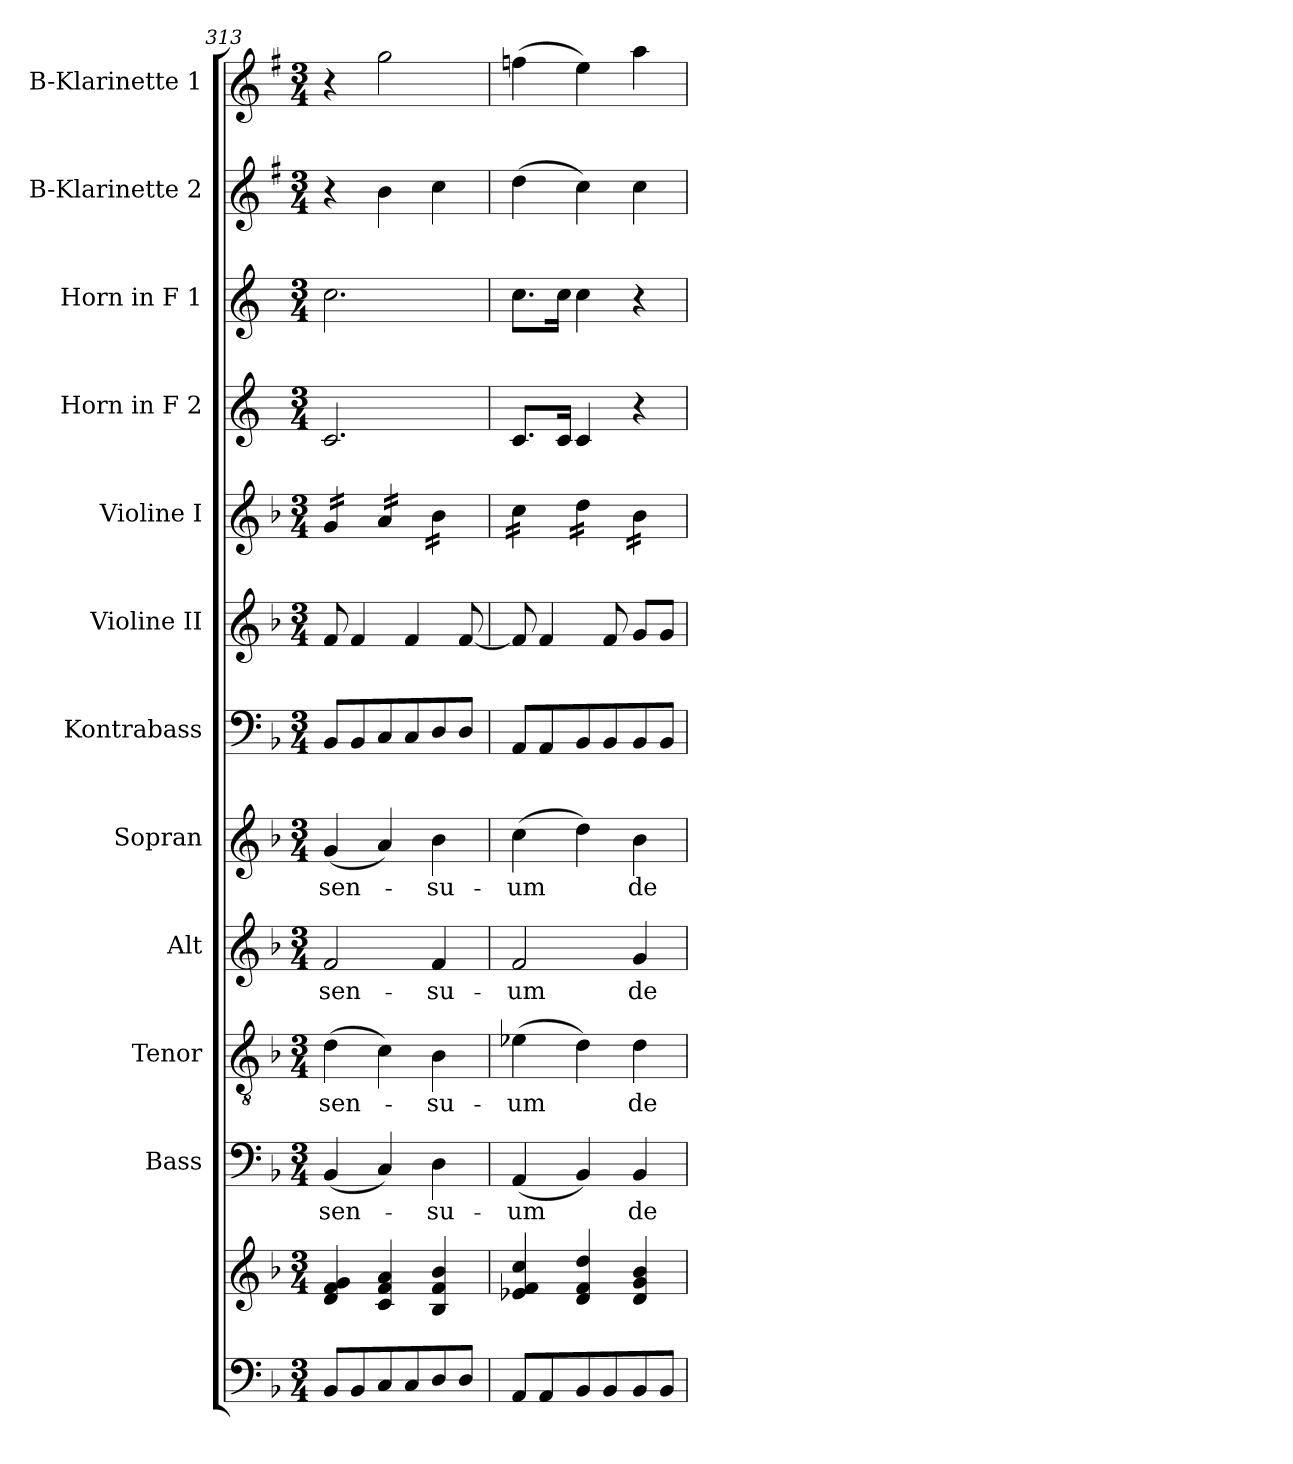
**kern	**kern	**kern	**text	**kern	**text	**kern	**text	**kern	**text	**kern	**kern	**kern	**kern	**kern	**kern	**kern
*part12	*part12	*part11	*part11	*part10	*part10	*part9	*part9	*part8	*part8	*part7	*part6	*part5	*part4	*part3	*part2	*part1
*staff13	*staff12	*staff11	*staff11	*staff10	*staff10	*staff9	*staff9	*staff8	*staff8	*staff7	*staff6	*staff5	*staff4	*staff3	*staff2	*staff1
*	*	*I"Bass	*	*I"Tenor	*	*I"Alt	*	*I"Sopran	*	*I"Kontrabass	*I"Violine II	*I"Violine I	*I"Horn in F 2	*I"Horn in F 1	*I"B-Klarinette 2	*I"B-Klarinette 1
*	*	*I'B.	*	*I'T.	*	*I'A.	*	*I'S.	*	*I'Kb.	*I'Vl. II	*I'Vl. I	*	*	*I'B Kl. 2	*I'B Kl. 1
*clefF4	*clefG2	*clefF4	*	*clefGv2	*	*clefG2	*	*clefG2	*	*clefF4	*clefG2	*clefG2	*clefG2	*clefG2	*clefG2	*clefG2
*	*	*	*	*	*	*	*	*	*	*ITrd7c12	*	*	*ITrd4c7	*ITrd4c7	*ITrd1c2	*ITrd1c2
*k[b-]	*k[b-]	*k[b-]	*	*k[b-]	*	*k[b-]	*	*k[b-]	*	*k[b-]	*k[b-]	*k[b-]	*k[b-]	*k[b-]	*k[b-]	*k[b-]
*F:	*F:	*F:	*	*F:	*	*F:	*	*F:	*	*F:	*F:	*F:	*F:	*F:	*F:	*F:
*M3/4	*M3/4	*M3/4	*	*M3/4	*	*M3/4	*	*M3/4	*	*M3/4	*M3/4	*M3/4	*M3/4	*M3/4	*M3/4	*M3/4
=313	=313	=313	=313	=313	=313	=313	=313	=313	=313	=313	=313	=313	=313	=313	=313	=313
!	!	!	!LO:LY:b	!	!LO:LY:b	!	!LO:LY:b	!	!LO:LY:b	!	!	!	!	!	!	!
*	*	*	*	*	*	*	*	*	*	*	*	*tremolo	*	*	*	*
8BB-/L	4d/ 4f/ 4g/	(<4BB-/	sen-	(>4d\	sen-	2f/	sen-	(<4g/	sen-	8BBB-/L	8f/	16g/LL	2.F/	2.f\	4r	4r
.	.	.	.	.	.	.	.	.	.	.	.	16g/	.	.	.	.
8BB-/	.	.	.	.	.	.	.	.	.	8BBB-/	4f/	16g/	.	.	.	.
.	.	.	.	.	.	.	.	.	.	.	.	16g/JJ	.	.	.	.
8C/	4c/ 4f/ 4a/	4C/)	.	4c\)	.	.	.	4a/)	.	8CC/	.	16a/LL	.	.	4a\	2ff\
.	.	.	.	.	.	.	.	.	.	.	.	16a/	.	.	.	.
8C/	.	.	.	.	.	.	.	.	.	8CC/	4f/	16a/	.	.	.	.
.	.	.	.	.	.	.	.	.	.	.	.	16a/JJ	.	.	.	.
!	!	!	!LO:LY:b	!	!LO:LY:b	!	!LO:LY:b	!	!LO:LY:b	!	!	!	!	!	!	!
8D/	4B-/ 4f/ 4b-/	4D\	-su-	4B-\	-su-	4f/	-su-	4b-\	-su-	8DD/	.	16b-\LL	.	.	4b-\	.
.	.	.	.	.	.	.	.	.	.	.	.	16b-\	.	.	.	.
8D/J	.	.	.	.	.	.	.	.	.	8DD/J	[8f/	16b-\	.	.	.	.
.	.	.	.	.	.	.	.	.	.	.	.	16b-\JJ	.	.	.	.
=314	=314	=314	=314	=314	=314	=314	=314	=314	=314	=314	=314	=314	=314	=314	=314	=314
!	!	!	!LO:LY:b	!	!LO:LY:b	!	!LO:LY:b	!	!LO:LY:b	!	!	!	!	!	!	!
8AA/L	4e-X/ 4f/ 4cc/	(<4AA/	-um	(>4e-X\	-um	2f/	-um	(>4cc\	-um	8AAA/L	8f/]	16cc\LL	8.F/L	8.f\L	(>4cc\	(>4ee-X\
.	.	.	.	.	.	.	.	.	.	.	.	16cc\	.	.	.	.
8AA/	.	.	.	.	.	.	.	.	.	8AAA/	4f/	16cc\	.	.	.	.
.	.	.	.	.	.	.	.	.	.	.	.	16cc\JJ	16F/Jk	16f\Jk	.	.
8BB-/	4d/ 4f/ 4dd/	4BB-/)	.	4d\)	.	.	.	4dd\)	.	8BBB-/	.	16dd\LL	4F/	4f\	4b-\)	4dd\)
.	.	.	.	.	.	.	.	.	.	.	.	16dd\	.	.	.	.
8BB-/	.	.	.	.	.	.	.	.	.	8BBB-/	8f/	16dd\	.	.	.	.
.	.	.	.	.	.	.	.	.	.	.	.	16dd\JJ	.	.	.	.
!	!	!	!LO:LY:b	!	!LO:LY:b	!	!LO:LY:b	!	!LO:LY:b	!	!	!	!	!	!	!
8BB-/	4d/ 4g/ 4b-/	4BB-/	de-	4d\	de-	4g/	de-	4b-\	de-	8BBB-/	8g/L	16b-\LL	4r	4r	4b-\	4gg\
.	.	.	.	.	.	.	.	.	.	.	.	16b-\	.	.	.	.
8BB-/J	.	.	.	.	.	.	.	.	.	8BBB-/J	8g/J	16b-\	.	.	.	.
.	.	.	.	.	.	.	.	.	.	.	.	16b-\JJ	.	.	.	.
*	*	*	*	*	*	*	*	*	*	*	*	*Xtremolo	*	*	*	*
=	=	=	=	=	=	=	=	=	=	=	=	=	=	=	=	=
*-	*-	*-	*-	*-	*-	*-	*-	*-	*-	*-	*-	*-	*-	*-	*-	*-
